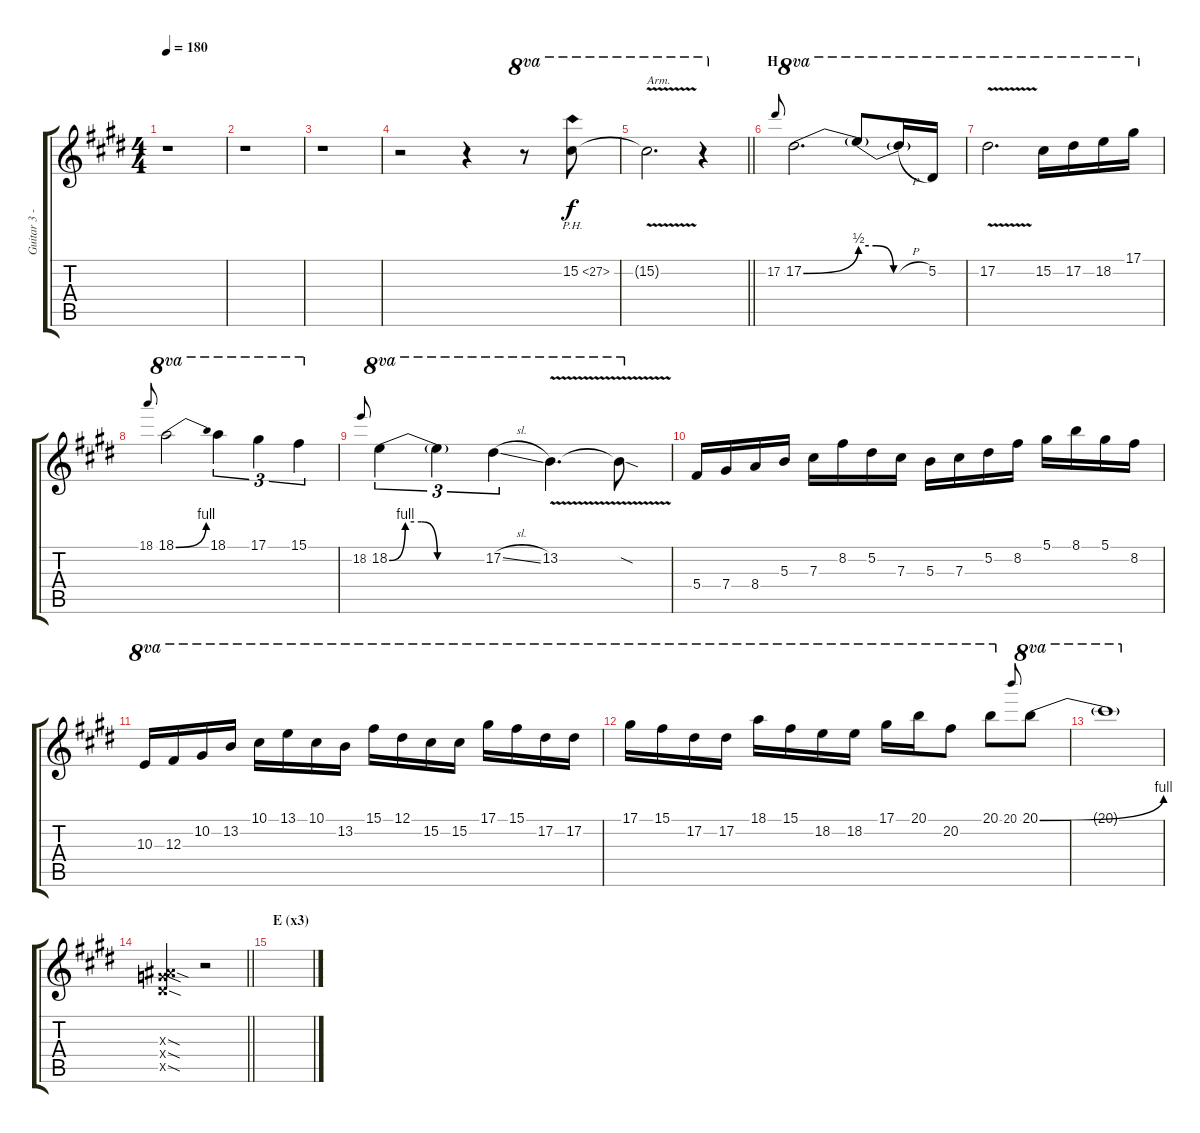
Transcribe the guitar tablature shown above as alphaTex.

\track ("Guitar 3 - Reno" "Guitar 3 -") {instrument distortionguitar}
\staff {score tabs}
\tuning (Eb4 Bb3 Gb3 Db3 Ab2 Eb2) {hide}
\ts (4 4)
\tempo 180
\clef g2
\ks e
r.1{dy f} |
r.1 |
r.1 |
r.2{volume 12} r.4 r.8{ot 8va} 15.2{ph 12}.8{ot 8va} |
\barLineRight lightlight
15.2{v t}.2{d ot 8va txt "Arm."} r.4{ot 8va} |
\section ("" "H")
17.2.8{gr onbeat} 17.2{be (bend 0 0 60 2)}.2{d ot 8va} 17.2{be (custom 0 2 15 2 30 0 60 0) t}.8{ot 8va} 17.2{h t}.16{ot 8va} 5.2.16{ot 8va} |
17.2{v}.2{d ot 8va} 15.2.16{ot 8va} 17.2.16{ot 8va} 18.2.16{ot 8va} 17.1.16{ot 8va} |
18.1.8{gr onbeat} 18.1{be (bend 0 0 60 4)}.2{ot 8va} 18.1.4{tu (3 2) ot 8va} 17.1.4{tu (3 2) ot 8va} 15.1.4{tu (3 2) ot 8va} |
18.2.8{gr onbeat} 18.2{be (custom 0 0 10 4 20 4 30 0 60 0)}.4{tu (3 2) ot 8va} 18.2{t}.4{tu (3 2) ot 8va} 17.2{sl}.4{tu (3 2) ot 8va} 13.2{v}.4{d ot 8va} 13.2{sod t}.8{ot 8va} |
5.4.16 7.4.16 8.4.16 5.3.16 7.3.16 8.2.16 5.2.16 7.3.16 5.3.16 7.3.16 5.2.16 8.2.16 5.1.16 8.1.16 5.1.16 8.2.16 |
10.3.16{ot 8va} 12.3.16{ot 8va} 10.2.16{ot 8va} 13.2.16{ot 8va} 10.1.16{ot 8va} 13.1.16{ot 8va} 10.1.16{ot 8va} 13.2.16{ot 8va} 15.1.16{ot 8va} 12.1.16{ot 8va} 15.2.16{ot 8va} 15.2.16{ot 8va} 17.1.16{ot 8va} 15.1.16{ot 8va} 17.2.16{ot 8va} 17.2.16{ot 8va} |
17.1.16{ot 8va} 15.1.16{ot 8va} 17.2.16{ot 8va} 17.2.16{ot 8va} 18.1.16{ot 8va} 15.1.16{ot 8va} 18.2.16{ot 8va} 18.2.16{ot 8va} 17.1.16{ot 8va} 20.1.16{ot 8va} 20.2.8{ot 8va} 20.1.8{ot 8va} 20.1.8{gr onbeat} 20.1{be (bend 0 0 60 4)}.8{ot 8va} |
20.1{t}.1{ot 8va} |
\barLineRight lightlight
(4.3{sod x} 6.4{sod x} 7.5{sod x}).2 r.2 |
\section ("" "E (x3)")
